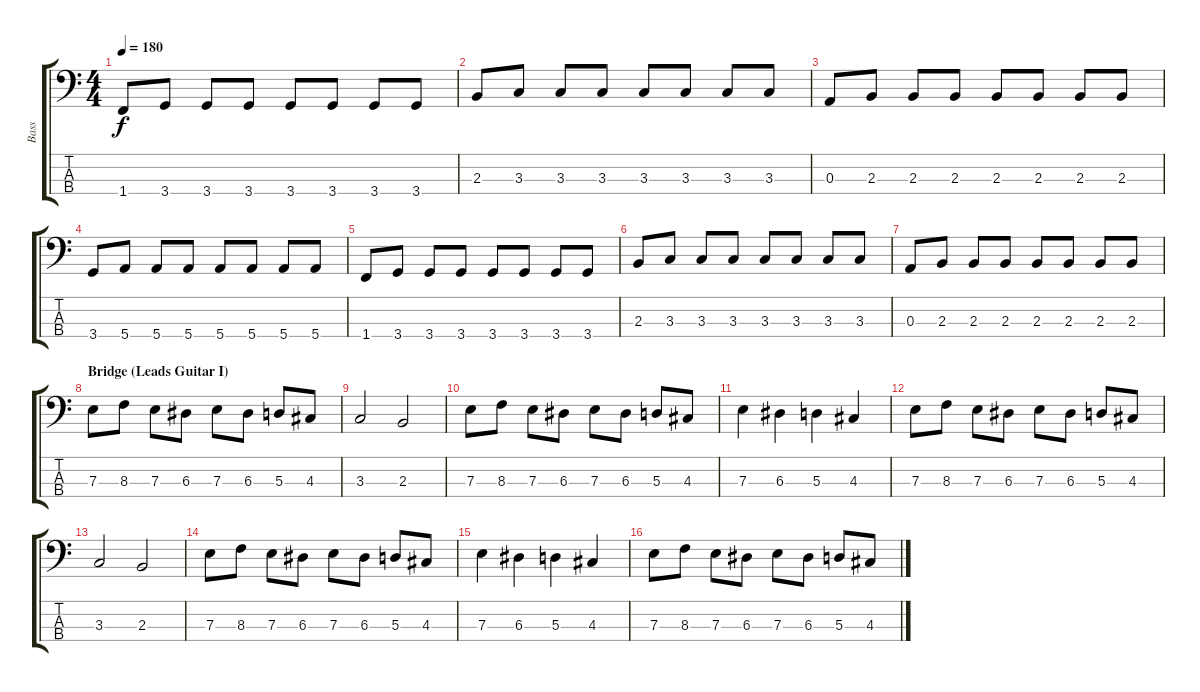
\track ("Bass" "Bass") {instrument electricbasspick}
\staff {score tabs}
\tuning (G2 D2 A1 E1) {hide}
\ts (4 4)
\tempo 180
\clef f4
\ks c
1.4.8{dy f} 3.4.8 3.4.8 3.4.8 3.4.8 3.4.8 3.4.8 3.4.8 |
2.3.8 3.3.8 3.3.8 3.3.8 3.3.8 3.3.8 3.3.8 3.3.8 |
0.3.8 2.3.8 2.3.8 2.3.8 2.3.8 2.3.8 2.3.8 2.3.8 |
3.4.8 5.4.8 5.4.8 5.4.8 5.4.8 5.4.8 5.4.8 5.4.8 |
1.4.8 3.4.8 3.4.8 3.4.8 3.4.8 3.4.8 3.4.8 3.4.8 |
2.3.8 3.3.8 3.3.8 3.3.8 3.3.8 3.3.8 3.3.8 3.3.8 |
0.3.8 2.3.8 2.3.8 2.3.8 2.3.8 2.3.8 2.3.8 2.3.8 |
\section ("" "Bridge (Leads Guitar I)")
7.3.8 8.3.8 7.3.8 6.3.8 7.3.8 6.3.8 5.3.8 4.3.8 |
3.3.2 2.3.2 |
7.3.8 8.3.8 7.3.8 6.3.8 7.3.8 6.3.8 5.3.8 4.3.8 |
7.3.4 6.3.4 5.3.4 4.3.4 |
7.3.8 8.3.8 7.3.8 6.3.8 7.3.8 6.3.8 5.3.8 4.3.8 |
3.3.2 2.3.2 |
7.3.8 8.3.8 7.3.8 6.3.8 7.3.8 6.3.8 5.3.8 4.3.8 |
7.3.4 6.3.4 5.3.4 4.3.4 |
7.3.8 8.3.8 7.3.8 6.3.8 7.3.8 6.3.8 5.3.8 4.3.8
